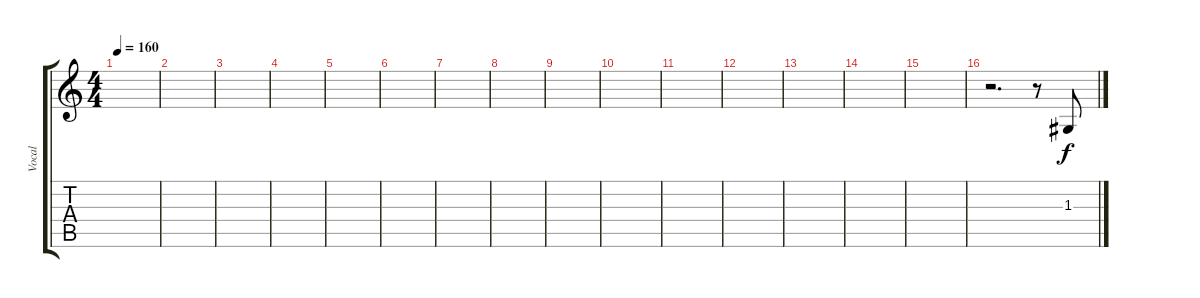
\track ("Vocal" "Vocal") {instrument sopranosax}
\staff {score tabs}
\tuning (E4 B3 G3 D3 A2 E2) {hide}
\ts (4 4)
\tempo 160
\clef g2
\ks c
|
|
|
|
|
|
|
|
|
|
|
|
|
|
|
r.2{d} r.8 1.3.8
